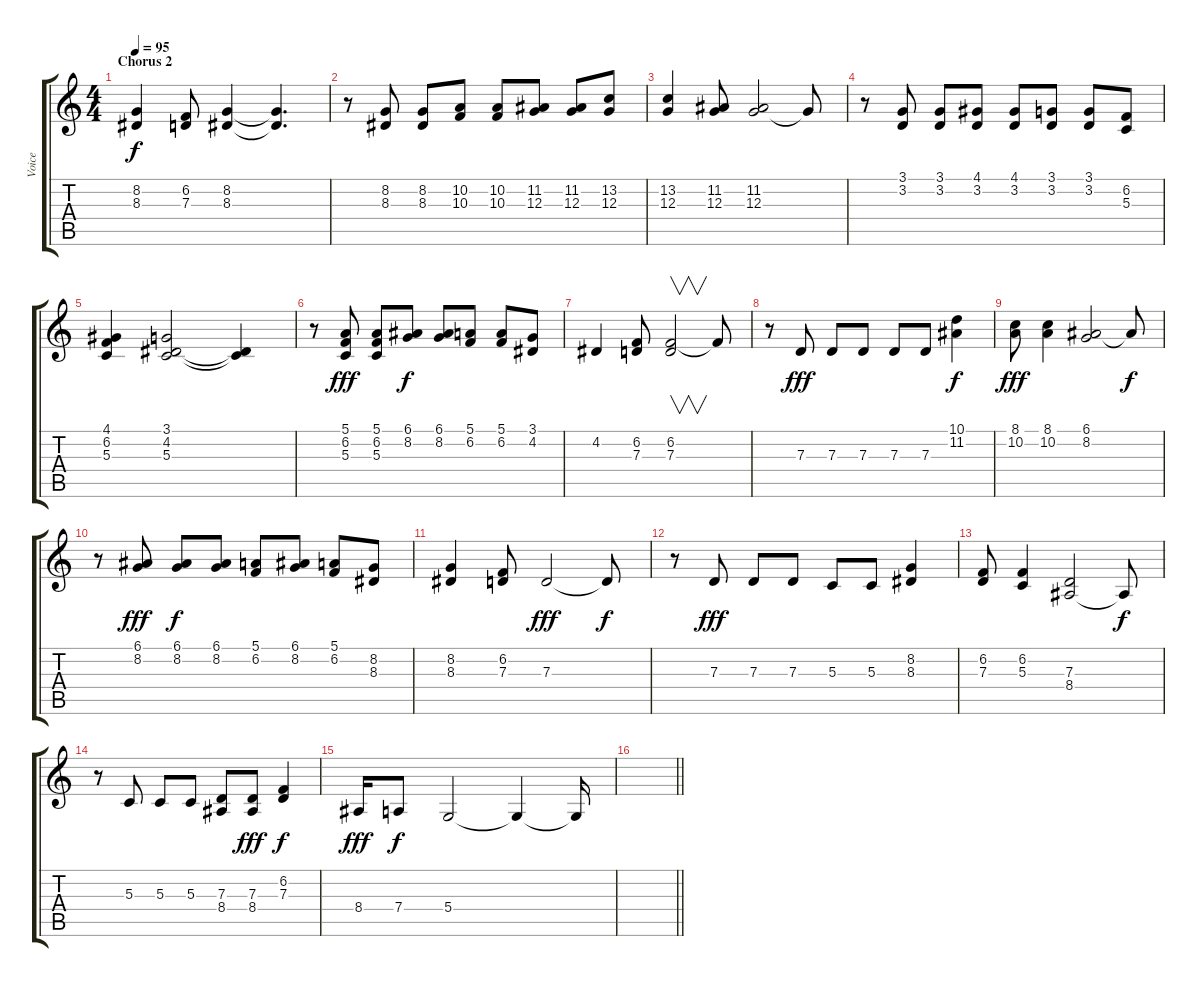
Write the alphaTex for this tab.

\track ("Voice" "Voice") {instrument shanai}
\staff {score tabs}
\tuning (E4 B3 G3 D3 A2 E2) {hide}
\ts (4 4)
\section ("" "Chorus 2")
\tempo 95
\clef g2
\ks c
(8.2 8.3).4{dy f} (6.2 7.3).8 (8.2 8.3).4 (8.2{t} 8.3{t}).4{d} |
r.8 (8.2 8.3).8 (8.2 8.3).8 (10.2 10.3).8 (10.2 10.3).8 (11.2 12.3).8 (11.2 12.3).8 (13.2 12.3).8 |
(13.2 12.3).4 (11.2 12.3).8 (11.2 12.3).2 12.3{t}.8 |
r.8 (3.1 3.2).8 (3.1 3.2).8 (4.1 3.2).8 (4.1 3.2).8 (3.1 3.2).8 (3.1 3.2).8 (6.2 5.3).8 |
(4.1 6.2 5.3).4 (3.1 4.2 5.3).2 (4.2{t} 5.3{t}).4 |
r.8 (5.1 6.2 5.3).8{dy fff} (5.1 6.2 5.3).8 (6.1 8.2).8{dy f} (6.1 8.2).8 (5.1 6.2).8 (5.1 6.2).8 (3.1 4.2).8 |
4.2.4 (6.2 7.3).8 (6.2 7.3).2{v} 6.2{t}.8 |
r.8 7.3.8{dy fff} 7.3.8 7.3.8 7.3.8 7.3.8 (10.1 11.2).4{dy f} |
(8.1 10.2).8{dy fff} (8.1 10.2).4 (6.1 8.2).2 6.1{t}.8{dy f} |
r.8 (6.1 8.2).8{dy fff} (6.1 8.2).8{dy f} (6.1 8.2).8 (5.1 6.2).8 (6.1 8.2).8 (5.1 6.2).8 (8.2 8.3).8 |
(8.2 8.3).4 (6.2 7.3).8 7.3.2{dy fff} 7.3{t}.8{dy f} |
r.8 7.3.8{dy fff} 7.3.8 7.3.8 5.3.8 5.3.8 (8.2 8.3).4 |
(6.2 7.3).8 (6.2 5.3).4 (7.3 8.4).2 8.4{t}.8{dy f} |
r.8 5.3.8 5.3.8 5.3.8 (7.3 8.4).8 (7.3 8.4).8{dy fff} (6.2 7.3).4{dy f} |
8.4.16{dy fff} 7.4.8{dy f} 5.4.2 5.4{t}.4 5.4{t}.16 |
\barLineRight lightlight
